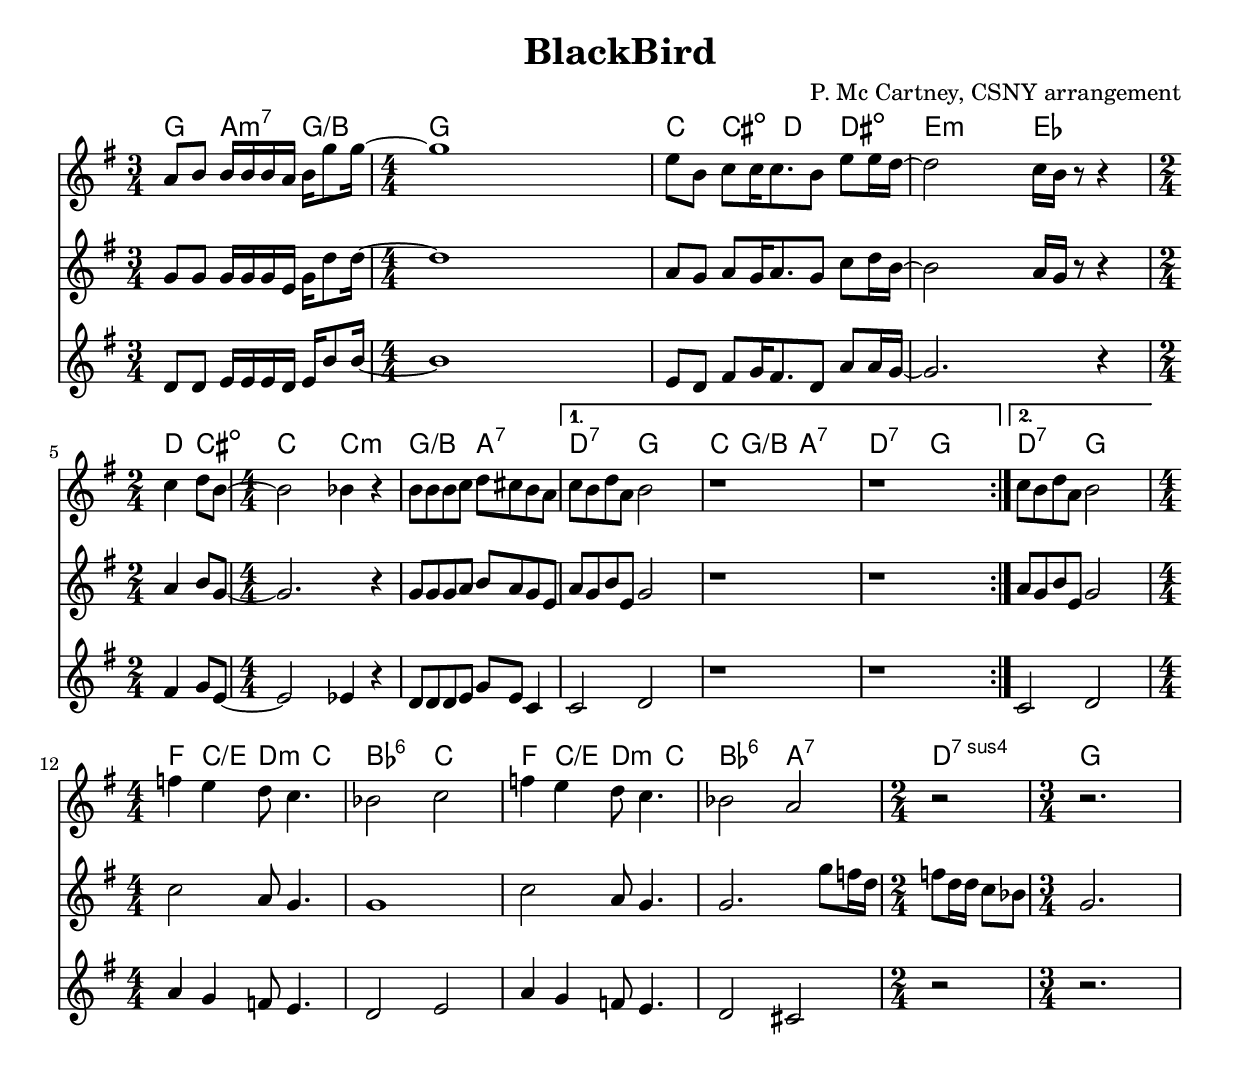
\version "2.18.2"	

noteCibleTransposition =   c   % c         % d pour Si b %  a, pour Mi b

ton = ""

indent = 0

melodie =  \relative c''{
  \key g \major
  \numericTimeSignature

  \time 3/4
  \repeat volta 2 {
    g8 g g16 g g e  g16 d'8 d16~ |
    \time 4/4 d1 
  a8 g a8 g16 a8.  g8 c8 d16 b16~ | b2 a16 g r8 r4 | \break
  \time 2/4 a4 b8 g8~ \time 4/4 g2. r4 |
  g8 g g8 a b a g e  |
}
  \alternative {
    {a8 g b e, g2 |   r1  r1  }
    {a8 g b e, g2 }
  } \break

  \time 4/4
  c2 a8 g4. | g1 | c2 a8 g4. | g2. g'8 f16 d |
  \time 2/4
  f8 d16 d c8 bes8
  \time 3/4
  g2.
  
}

melodieb =  \relative c'{
  \key g \major
  \numericTimeSignature

  \time 3/4
  \repeat volta 2 {
    d8 d e16 e e d  e16 b'8 b16~ |
    \time 4/4 b1 
  e,8 d fis8 g16 fis8.  d8 a'8 a16 g16~ | g2. r4 | \break
  \time 2/4 fis4 g8 e8~ \time 4/4 e2 ees4 r4 |
  d8 d8 d8 e g e c4 |
}
  \alternative {
    {c2  d2 |  r1  r1  }
    {c2  d2 }
  } \break

  \time 4/4
  a'4 g f8 e4. | d2 e  | a4 g f8 e4. | d2 cis  | 
  \time 2/4
  r2
  \time 3/4
  r2.
  
}

melodiec =  \relative c''{
  \key g \major
  \numericTimeSignature

  \time 3/4
  \repeat volta 2 {
    a8 b b16 b b a  b16 g'8 g16~ |
    \time 4/4 g1 
  e8 b c8 c16 c8.  b8 e8 e16 d16~ | d2 c16 b r8 r4 | \break
  \time 2/4 c4 d8 b8~ \time 4/4 b2 bes4 r4 |
  b8 b b8 c d cis b a |
}
  \alternative {
    { c8 b d a b2 |  r1  r1  }
    { c8 b d a b2 }
  } \break

  \time 4/4
  f'4 e d8 c4. | bes2 c  | f4 e d8 c4. | bes2 a |
  \time 2/4
  r2
  \time 3/4
  r2.
  
}

harmonie =  \chordmode{
  \repeat volta 2 {
    \time 3/4 g4 a:min7 g/b | \time 4/4 g1 | c4 cis:dim d dis:dim | e2:min ees |
    \time 2/4 d4 cis:dim  \time 4/4 c2  c:min | g2/b a:7 
  }
  \alternative {
    {d2:7 g2 | c4 g/b a2:7 d:7 g2 }
    {d2:7 g2 }
  }

  f4 c/e d:min c bes2:6 c
  f4 c/e d:min c bes2:6 a:7
  d2:sus7 g 
  
}



\header {
  title = #(string-append "BlackBird" ton )
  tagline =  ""
  composer = "P. Mc Cartney, CSNY arrangement"
}



\score{
  <<
    \new ChordNames {
      \transpose c \noteCibleTransposition{
	\harmonie
      }
    }
    \new Staff { 
      \transpose c \noteCibleTransposition {
      \melodiec
      }
    }
    \new Staff { 
      \transpose c \noteCibleTransposition {
      \melodie
      }
    }
    \new Staff { 
      \transpose c \noteCibleTransposition {
      \melodieb
      }
    }
  >>
  \layout{ \context {      \Score      proportionalNotationDuration = #(ly:make-moment 4 30     )   } }
}






\score {
  <<
    \new Staff \with {midiInstrument = #"electric piano 1"} << \unfoldRepeats{\harmonie } >> 
    \new Staff \with {midiInstrument = #"electric piano 1"} << \unfoldRepeats{\melodiec }  >>
    \new Staff \with {midiInstrument = #"electric piano 1"} << \unfoldRepeats{\melodie }  >>
    \new Staff \with {midiInstrument = #"electric piano 1"} << \unfoldRepeats{\melodieb }  >>
  >>
\midi{ \tempo 4 = 100 }
}